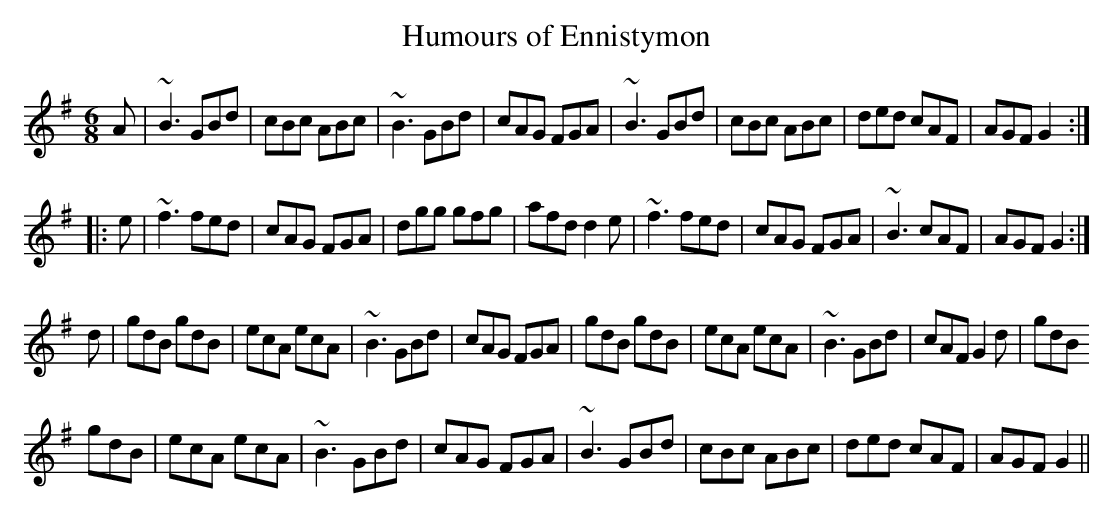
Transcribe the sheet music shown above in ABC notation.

X:1
T:Humours of Ennistymon
M:6/8
L:1/8
K:G
A|~B3 GBd|cBc ABc|~B3 GBd|cAG FGA|~B3 GBd|cBc ABc|ded cAF|AGF G2:|
|:e|~f3 fed|cAG FGA|dgg gfg|afd d2e|~f3 fed|cAG FGA|~B3 cAF|AGF G2:|
d|gdB gdB|ecA ecA|~B3 GBd|cAG FGA|gdB gdB|ecA ecA|~B3 GBd|cAF G2d| gdB
gdB|ecA ecA|~B3 GBd|cAG FGA|~B3 GBd|cBc ABc|ded cAF|AGF G2||
